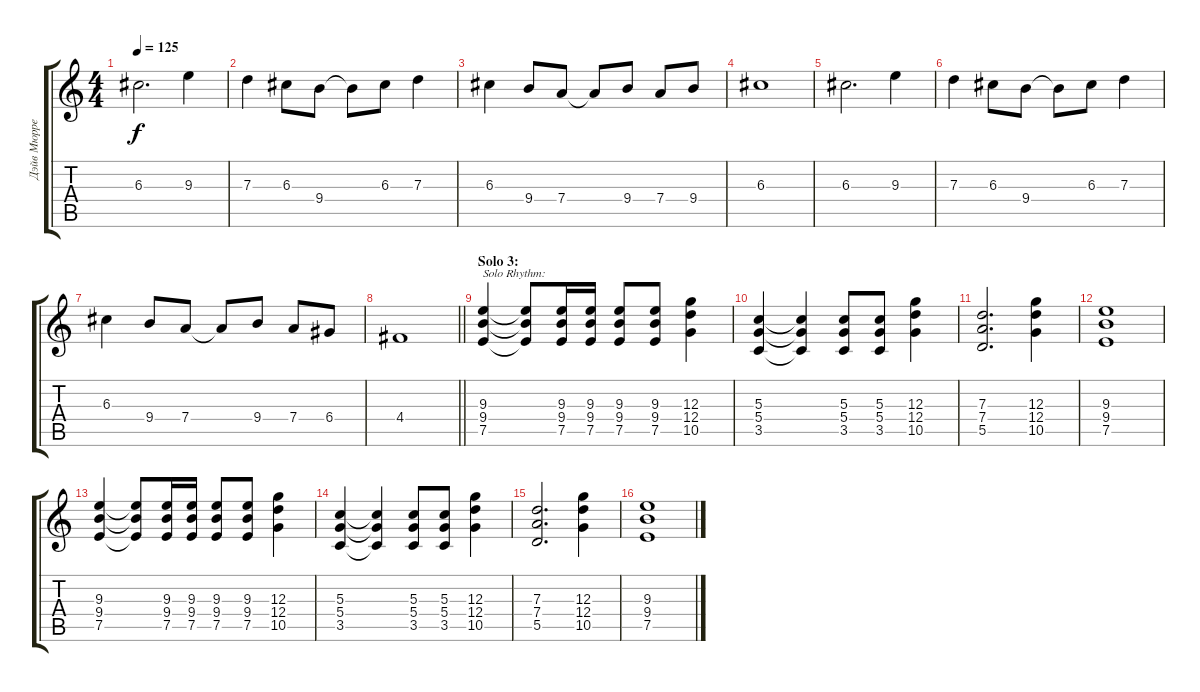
\track ("Дэйв Мюррей" "Дэйв Мюрре") {instrument electricguitarclean}
\staff {score tabs}
\tuning (E4 B3 G3 D3 A2 E2) {hide}
\ts (4 4)
\tempo 125
\clef g2
\ks c
6.3.2{d dy f} 9.3.4 |
7.3.4 6.3.8 9.4.8 9.4{t}.8 6.3.8 7.3.4 |
6.3.4 9.4.8 7.4.8 7.4{t}.8 9.4.8 7.4.8 9.4.8 |
6.3.1 |
6.3.2{d} 9.3.4 |
7.3.4 6.3.8 9.4.8 9.4{t}.8 6.3.8 7.3.4 |
6.3.4 9.4.8 7.4.8 7.4{t}.8 9.4.8 7.4.8 6.4.8 |
\barLineRight lightlight
4.4.1 |
\section ("" "Solo 3:")
(9.3 9.4 7.5).4{txt "Solo Rhythm:"} (9.3{t} 9.4{t} 7.5{t}).8 (9.3 9.4 7.5).16 (9.3 9.4 7.5).16 (9.3 9.4 7.5).8 (9.3 9.4 7.5).8 (12.3 12.4 10.5).4 |
(5.3 5.4 3.5).4 (5.3{t} 5.4{t} 3.5{t}).4 (5.3 5.4 3.5).8 (5.3 5.4 3.5).8 (12.3 12.4 10.5).4 |
(7.3 7.4 5.5).2{d} (12.3 12.4 10.5).4 |
(9.3 9.4 7.5).1 |
(9.3 9.4 7.5).4 (9.3{t} 9.4{t} 7.5{t}).8 (9.3 9.4 7.5).16 (9.3 9.4 7.5).16 (9.3 9.4 7.5).8 (9.3 9.4 7.5).8 (12.3 12.4 10.5).4 |
(5.3 5.4 3.5).4 (5.3{t} 5.4{t} 3.5{t}).4 (5.3 5.4 3.5).8 (5.3 5.4 3.5).8 (12.3 12.4 10.5).4 |
(7.3 7.4 5.5).2{d} (12.3 12.4 10.5).4 |
(9.3 9.4 7.5).1
